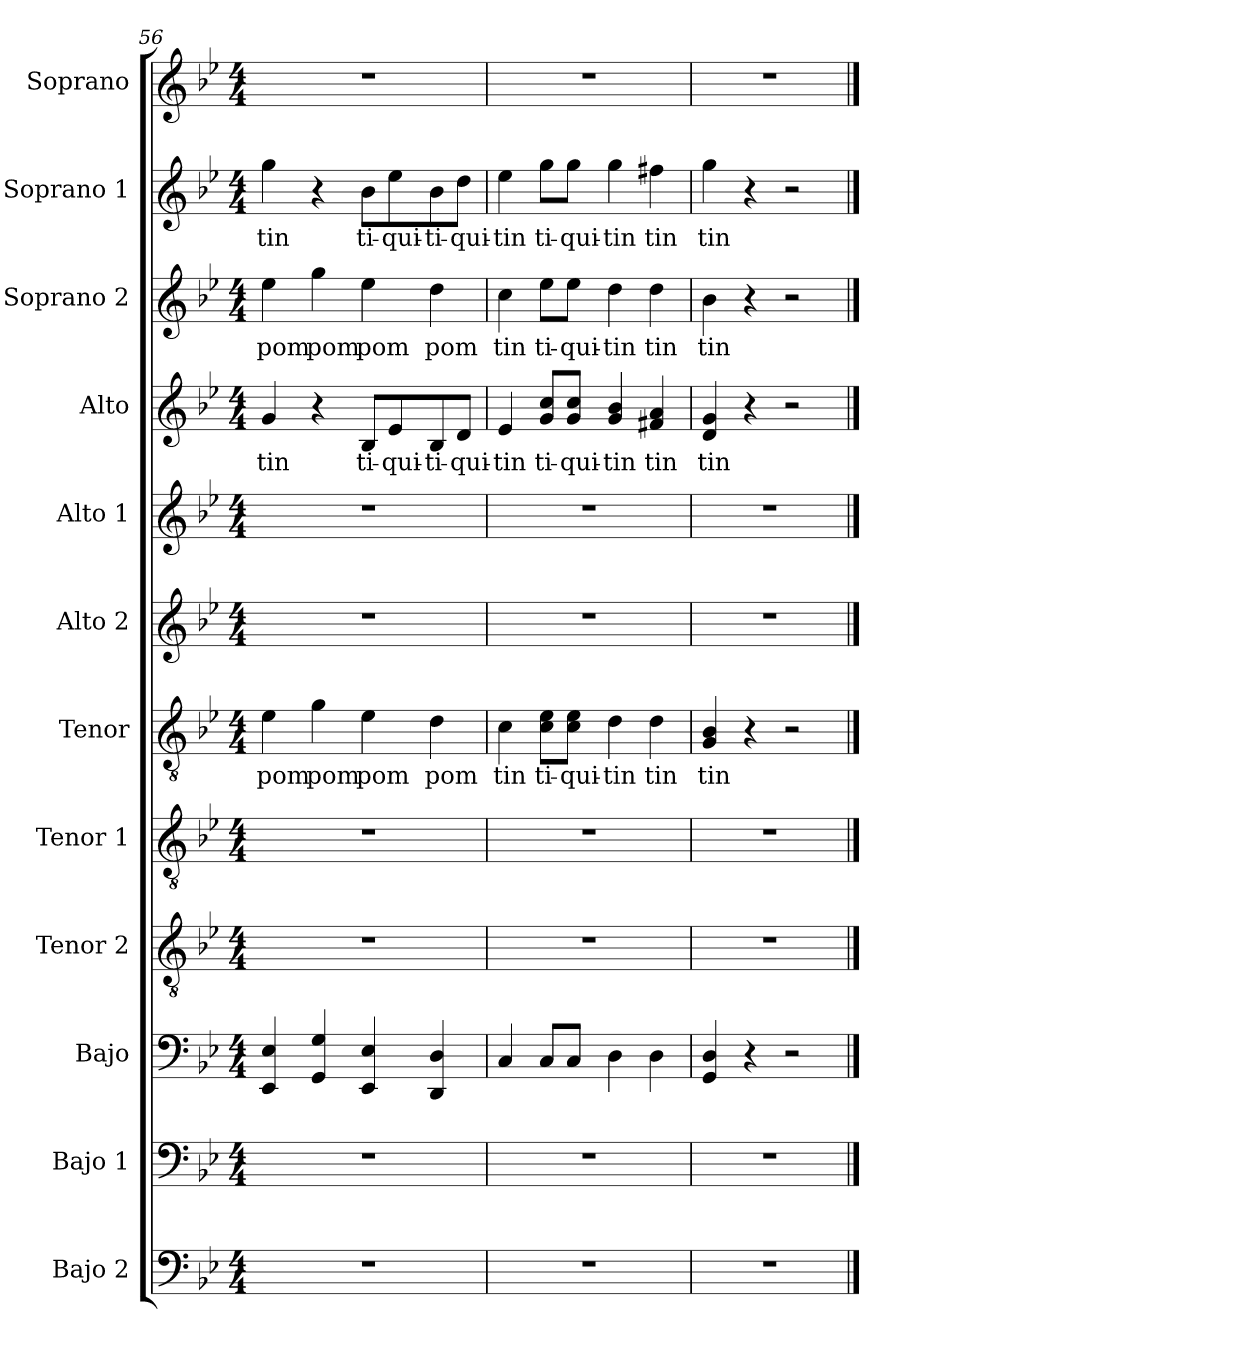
**kern	**kern	**kern	**kern	**kern	**kern	**text	**kern	**kern	**kern	**text	**kern	**text	**kern	**text	**kern
*part12	*part11	*part10	*part9	*part8	*part7	*part7	*part6	*part5	*part4	*part4	*part3	*part3	*part2	*part2	*part1
*staff12	*staff11	*staff10	*staff9	*staff8	*staff7	*staff7	*staff6	*staff5	*staff4	*staff4	*staff3	*staff3	*staff2	*staff2	*staff1
*I"Bajo 2	*I"Bajo 1	*I"Bajo	*I"Tenor 2	*I"Tenor 1	*I"Tenor	*	*I"Alto 2	*I"Alto 1	*I"Alto	*	*I"Soprano 2	*	*I"Soprano 1	*	*I"Soprano
*I'B2.	*I'B1.	*I'B.	*I'T2.	*I'T1.	*I'T.	*	*I'A2.	*I'A1.	*I'A.	*	*I'S2.	*	*I'S1.	*	*I'S.
*clefF4	*clefF4	*clefF4	*clefGv2	*clefGv2	*clefGv2	*	*clefG2	*clefG2	*clefG2	*	*clefG2	*	*clefG2	*	*clefG2
*k[b-e-]	*k[b-e-]	*k[b-e-]	*k[b-e-]	*k[b-e-]	*k[b-e-]	*	*k[b-e-]	*k[b-e-]	*k[b-e-]	*	*k[b-e-]	*	*k[b-e-]	*	*k[b-e-]
*M4/4	*M4/4	*M4/4	*M4/4	*M4/4	*M4/4	*	*M4/4	*M4/4	*M4/4	*	*M4/4	*	*M4/4	*	*M4/4
=56	=56	=56	=56	=56	=56	=56	=56	=56	=56	=56	=56	=56	=56	=56	=56
!	!	!	!	!	!	!LO:LY:b	!	!	!	!LO:LY:b	!	!LO:LY:b	!	!LO:LY:b	!
1r	1r	4EE-/ 4E-/	1r	1r	4e-\	pom	1r	1r	4g/	-tin	4ee-\	pom	4gg\	-tin	1r
!	!	!	!	!	!	!LO:LY:b	!	!	!	!	!	!LO:LY:b	!	!	!
.	.	4GG/ 4G/	.	.	4g\	pom	.	.	4r	.	4gg\	pom	4r	.	.
!	!	!	!	!	!	!LO:LY:b	!	!	!	!LO:LY:b	!	!LO:LY:b	!	!LO:LY:b	!
.	.	4EE-/ 4E-/	.	.	4e-\	pom	.	.	8B-/L	ti-	4ee-\	pom	8b-\L	ti-	.
!	!	!	!	!	!	!	!	!	!	!LO:LY:b	!	!	!	!LO:LY:b	!
.	.	.	.	.	.	.	.	.	8e-/	-qui-	.	.	8ee-\	-qui-	.
!	!	!	!	!	!	!LO:LY:b	!	!	!	!LO:LY:b	!	!LO:LY:b	!	!LO:LY:b	!
.	.	4DD/ 4D/	.	.	4d\	pom	.	.	8B-/	-ti-	4dd\	pom	8b-\	-ti-	.
!	!	!	!	!	!	!	!	!	!	!LO:LY:b	!	!	!	!LO:LY:b	!
.	.	.	.	.	.	.	.	.	8d/J	-qui-	.	.	8dd\J	-qui-	.
=57	=57	=57	=57	=57	=57	=57	=57	=57	=57	=57	=57	=57	=57	=57	=57
!	!	!	!	!	!	!LO:LY:b	!	!	!	!LO:LY:b	!	!LO:LY:b	!	!LO:LY:b	!
1r	1r	4C/	1r	1r	4c\	tin	1r	1r	4e-/	-tin	4cc\	tin	4ee-\	-tin	1r
!	!	!	!	!	!	!LO:LY:b	!	!	!	!LO:LY:b	!	!LO:LY:b	!	!LO:LY:b	!
.	.	8C/L	.	.	8c\ 8e-\L	ti-	.	.	8g/ 8cc/L	ti-	8ee-\L	ti-	8gg\L	ti-	.
!	!	!	!	!	!	!LO:LY:b	!	!	!	!LO:LY:b	!	!LO:LY:b	!	!LO:LY:b	!
.	.	8C/J	.	.	8c\ 8e-\J	-qui-	.	.	8g/ 8cc/J	-qui-	8ee-\J	-qui-	8gg\J	-qui-	.
!	!	!	!	!	!	!LO:LY:b	!	!	!	!LO:LY:b	!	!LO:LY:b	!	!LO:LY:b	!
.	.	4D\	.	.	4d\	-tin	.	.	4g/ 4b-/	-tin	4dd\	-tin	4gg\	-tin	.
!	!	!	!	!	!	!LO:LY:b	!	!	!	!LO:LY:b	!	!LO:LY:b	!	!LO:LY:b	!
.	.	4D\	.	.	4d\	tin	.	.	4f#X/ 4a/	tin	4dd\	tin	4ff#X\	tin	.
=58	=58	=58	=58	=58	=58	=58	=58	=58	=58	=58	=58	=58	=58	=58	=58
!	!	!	!	!	!	!LO:LY:b	!	!	!	!LO:LY:b	!	!LO:LY:b	!	!LO:LY:b	!
1r	1r	4GG/ 4D/	1r	1r	4G/ 4B-/	tin	1r	1r	4d/ 4g/	tin	4b-\	tin	4gg\	tin	1r
.	.	4r	.	.	4r	.	.	.	4r	.	4r	.	4r	.	.
.	.	2r	.	.	2r	.	.	.	2r	.	2r	.	2r	.	.
==	==	==	==	==	==	==	==	==	==	==	==	==	==	==	==
*-	*-	*-	*-	*-	*-	*-	*-	*-	*-	*-	*-	*-	*-	*-	*-
